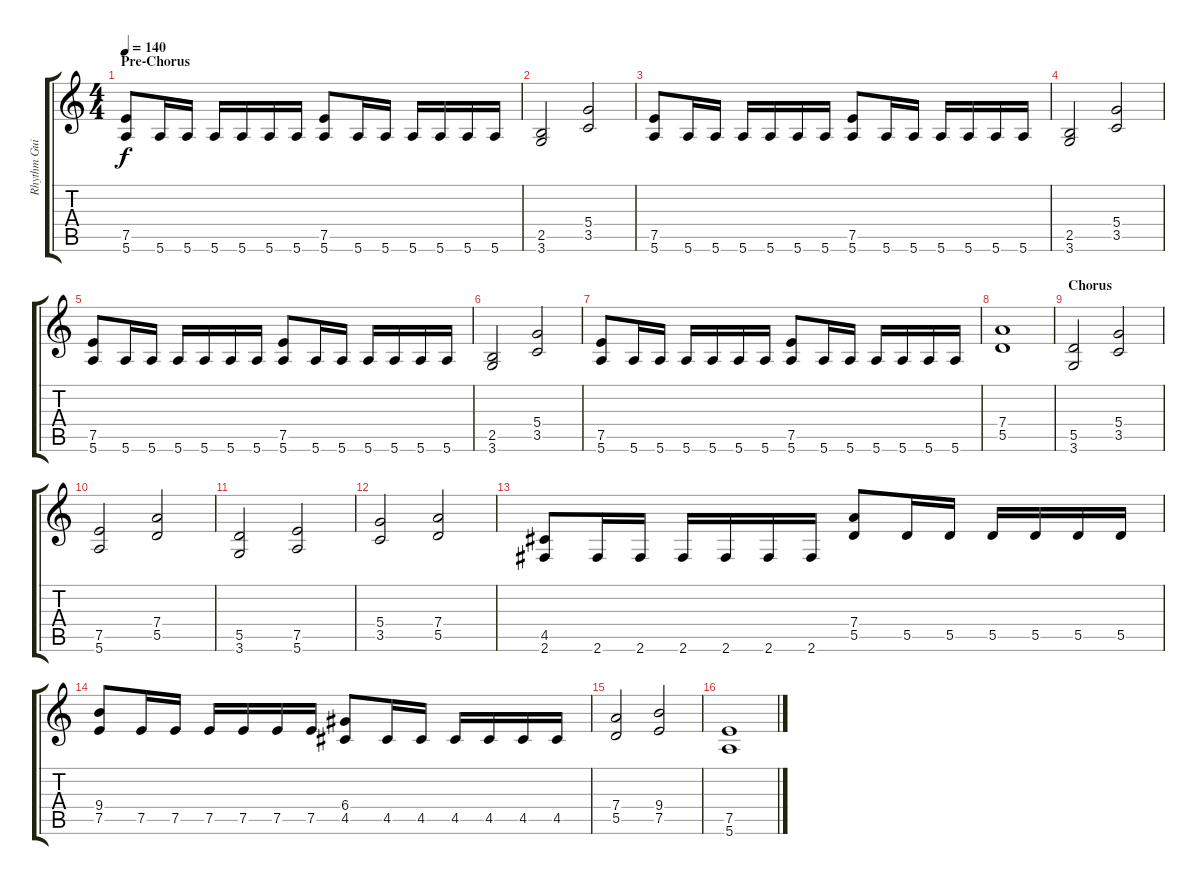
\track ("Rhythm Guitar 1" "Rhythm Gui") {instrument overdrivenguitar}
\staff {score tabs}
\tuning (E4 B3 G3 D3 A2 E2) {hide}
\ts (4 4)
\section ("" "Pre-Chorus")
\tempo 140
\clef g2
\ks c
(7.5 5.6).8{dy f} 5.6.16 5.6.16 5.6.16 5.6.16 5.6.16 5.6.16 (7.5 5.6).8 5.6.16 5.6.16 5.6.16 5.6.16 5.6.16 5.6.16 |
(2.5 3.6).2 (5.4 3.5).2 |
(7.5 5.6).8 5.6.16 5.6.16 5.6.16 5.6.16 5.6.16 5.6.16 (7.5 5.6).8 5.6.16 5.6.16 5.6.16 5.6.16 5.6.16 5.6.16 |
(2.5 3.6).2 (5.4 3.5).2 |
(7.5 5.6).8 5.6.16 5.6.16 5.6.16 5.6.16 5.6.16 5.6.16 (7.5 5.6).8 5.6.16 5.6.16 5.6.16 5.6.16 5.6.16 5.6.16 |
(2.5 3.6).2 (5.4 3.5).2 |
(7.5 5.6).8 5.6.16 5.6.16 5.6.16 5.6.16 5.6.16 5.6.16 (7.5 5.6).8 5.6.16 5.6.16 5.6.16 5.6.16 5.6.16 5.6.16 |
(7.4 5.5).1 |
\section ("" "Chorus")
(5.5 3.6).2 (5.4 3.5).2 |
(7.5 5.6).2 (7.4 5.5).2 |
(5.5 3.6).2 (7.5 5.6).2 |
(5.4 3.5).2 (7.4 5.5).2 |
(4.5 2.6).8 2.6.16 2.6.16 2.6.16 2.6.16 2.6.16 2.6.16 (7.4 5.5).8 5.5.16 5.5.16 5.5.16 5.5.16 5.5.16 5.5.16 |
(9.4 7.5).8 7.5.16 7.5.16 7.5.16 7.5.16 7.5.16 7.5.16 (6.4 4.5).8 4.5.16 4.5.16 4.5.16 4.5.16 4.5.16 4.5.16 |
(7.4 5.5).2 (9.4 7.5).2 |
(7.5 5.6).1
